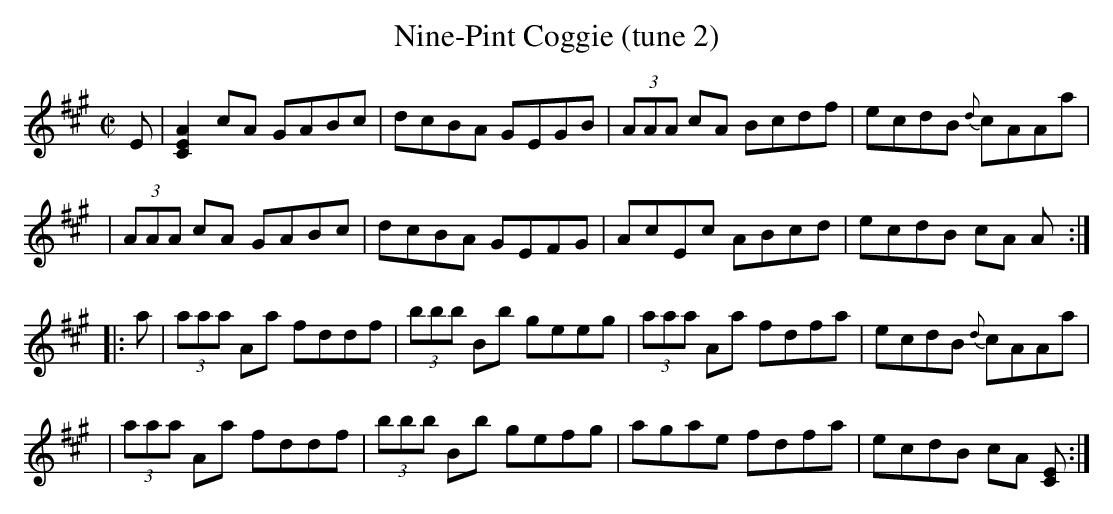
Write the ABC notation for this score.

X:1
T: Nine-Pint Coggie (tune 2)
M: C|
L: 1/8
K: A
E \
| [C2E2A2] cA GABc | dcBA GEGB | (3AAA cA Bcdf | ecdB {d}cAAa |
| (3AAA cA GABc | dcBA GEFG | AcEc ABcd | ecdB cA A :|
|: a \
| (3aaa Aa fddf | (3bbb Bb geeg | (3aaa Aa fdfa | ecdB {d}cAAa |
| (3aaa Aa fddf | (3bbb Bb gefg | agae fdfa | ecdB cA  [CE] :|
